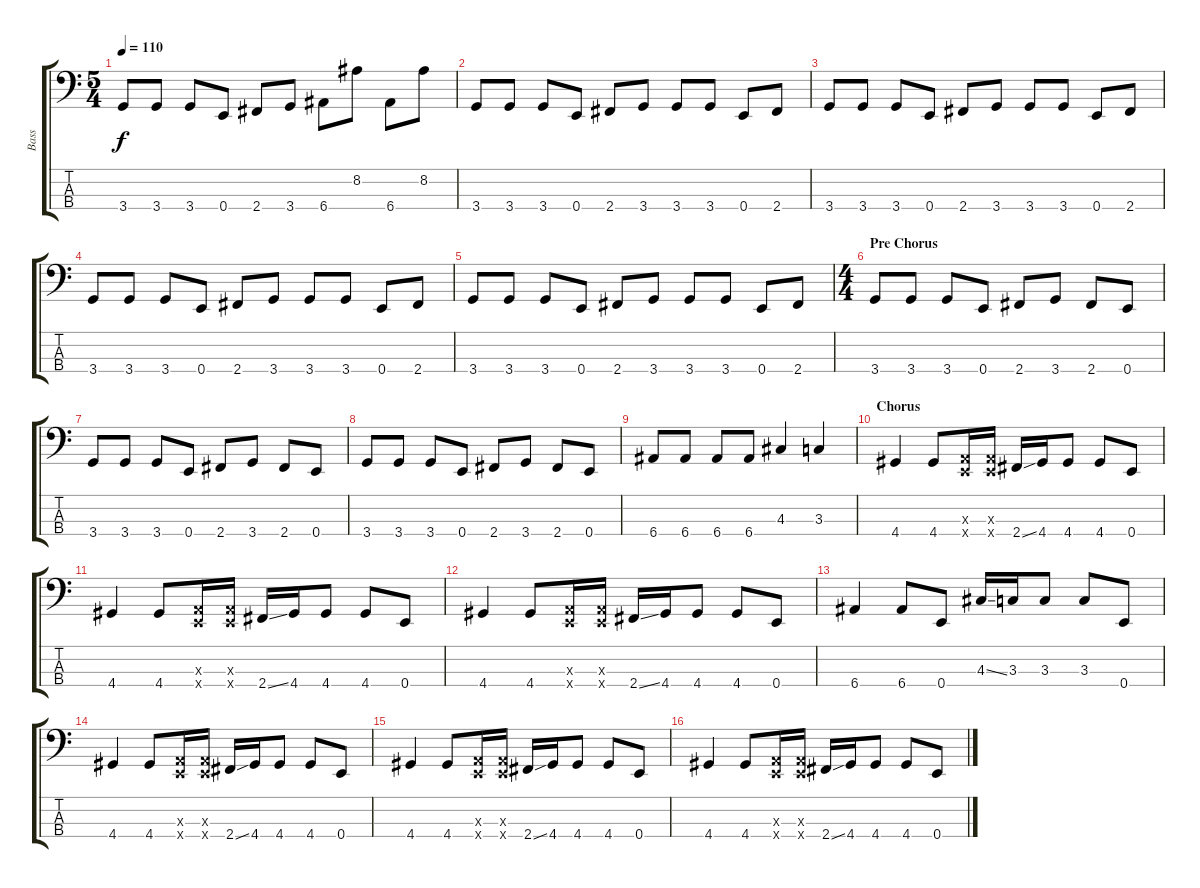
\track ("Bass" "Bass") {instrument electricbasspick}
\staff {score tabs}
\tuning (G2 D2 A1 E1) {hide}
\ts (5 4)
\tempo 110
\clef f4
\ks c
3.4.8{dy f} 3.4.8 3.4.8 0.4.8 2.4.8 3.4.8 6.4.8 8.2.8 6.4.8 8.2.8 |
3.4.8 3.4.8 3.4.8 0.4.8 2.4.8 3.4.8 3.4.8 3.4.8 0.4.8 2.4.8 |
3.4.8 3.4.8 3.4.8 0.4.8 2.4.8 3.4.8 3.4.8 3.4.8 0.4.8 2.4.8 |
3.4.8 3.4.8 3.4.8 0.4.8 2.4.8 3.4.8 3.4.8 3.4.8 0.4.8 2.4.8 |
3.4.8 3.4.8 3.4.8 0.4.8 2.4.8 3.4.8 3.4.8 3.4.8 0.4.8 2.4.8 |
\ts (4 4)
\section ("" "Pre Chorus")
3.4.8 3.4.8 3.4.8 0.4.8 2.4.8 3.4.8 2.4.8 0.4.8 |
3.4.8 3.4.8 3.4.8 0.4.8 2.4.8 3.4.8 2.4.8 0.4.8 |
3.4.8 3.4.8 3.4.8 0.4.8 2.4.8 3.4.8 2.4.8 0.4.8 |
6.4.8 6.4.8 6.4.8 6.4.8 4.3.4 3.3.4 |
\section ("" "Chorus")
4.4.4 4.4.8 (0.3{x} 0.4{x}).16 (0.3{x} 0.4{x}).16 2.4{ss}.16 4.4.16 4.4.8 4.4.8 0.4.8 |
4.4.4 4.4.8 (0.3{x} 0.4{x}).16 (0.3{x} 0.4{x}).16 2.4{ss}.16 4.4.16 4.4.8 4.4.8 0.4.8 |
4.4.4 4.4.8 (0.3{x} 0.4{x}).16 (0.3{x} 0.4{x}).16 2.4{ss}.16 4.4.16 4.4.8 4.4.8 0.4.8 |
6.4.4 6.4.8 0.4.8 4.3{ss}.16 3.3.16 3.3.8 3.3.8 0.4.8 |
4.4.4 4.4.8 (0.3{x} 0.4{x}).16 (0.3{x} 0.4{x}).16 2.4{ss}.16 4.4.16 4.4.8 4.4.8 0.4.8 |
4.4.4 4.4.8 (0.3{x} 0.4{x}).16 (0.3{x} 0.4{x}).16 2.4{ss}.16 4.4.16 4.4.8 4.4.8 0.4.8 |
4.4.4 4.4.8 (0.3{x} 0.4{x}).16 (0.3{x} 0.4{x}).16 2.4{ss}.16 4.4.16 4.4.8 4.4.8 0.4.8
